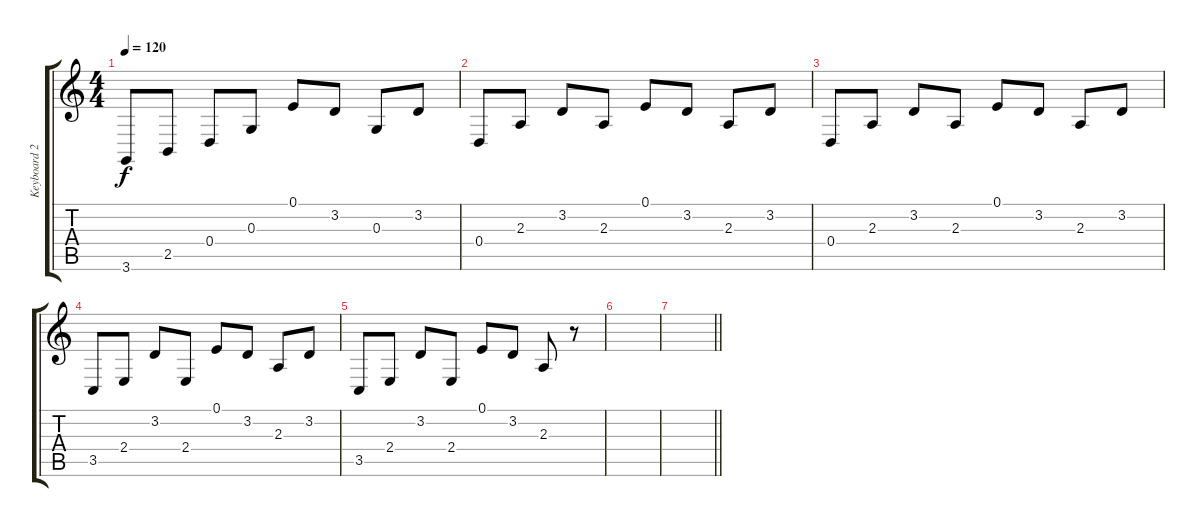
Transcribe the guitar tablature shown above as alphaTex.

\track ("Keyboard 2" "Keyboard 2") {instrument pad4choir}
\staff {score tabs}
\tuning (E4 B3 G3 D3 A2 E2) {hide}
\ts (4 4)
\tempo 120
\clef g2
\ks c
3.6.8{dy f} 2.5.8 0.4.8 0.3.8 0.1.8 3.2.8 0.3.8 3.2.8 |
0.4.8 2.3.8 3.2.8 2.3.8 0.1.8 3.2.8 2.3.8 3.2.8 |
0.4.8 2.3.8 3.2.8 2.3.8 0.1.8 3.2.8 2.3.8 3.2.8 |
3.5.8 2.4.8 3.2.8 2.4.8 0.1.8 3.2.8 2.3.8 3.2.8 |
3.5.8 2.4.8 3.2.8 2.4.8 0.1.8 3.2.8 2.3.8 r.8 |
|
\barLineRight lightlight
